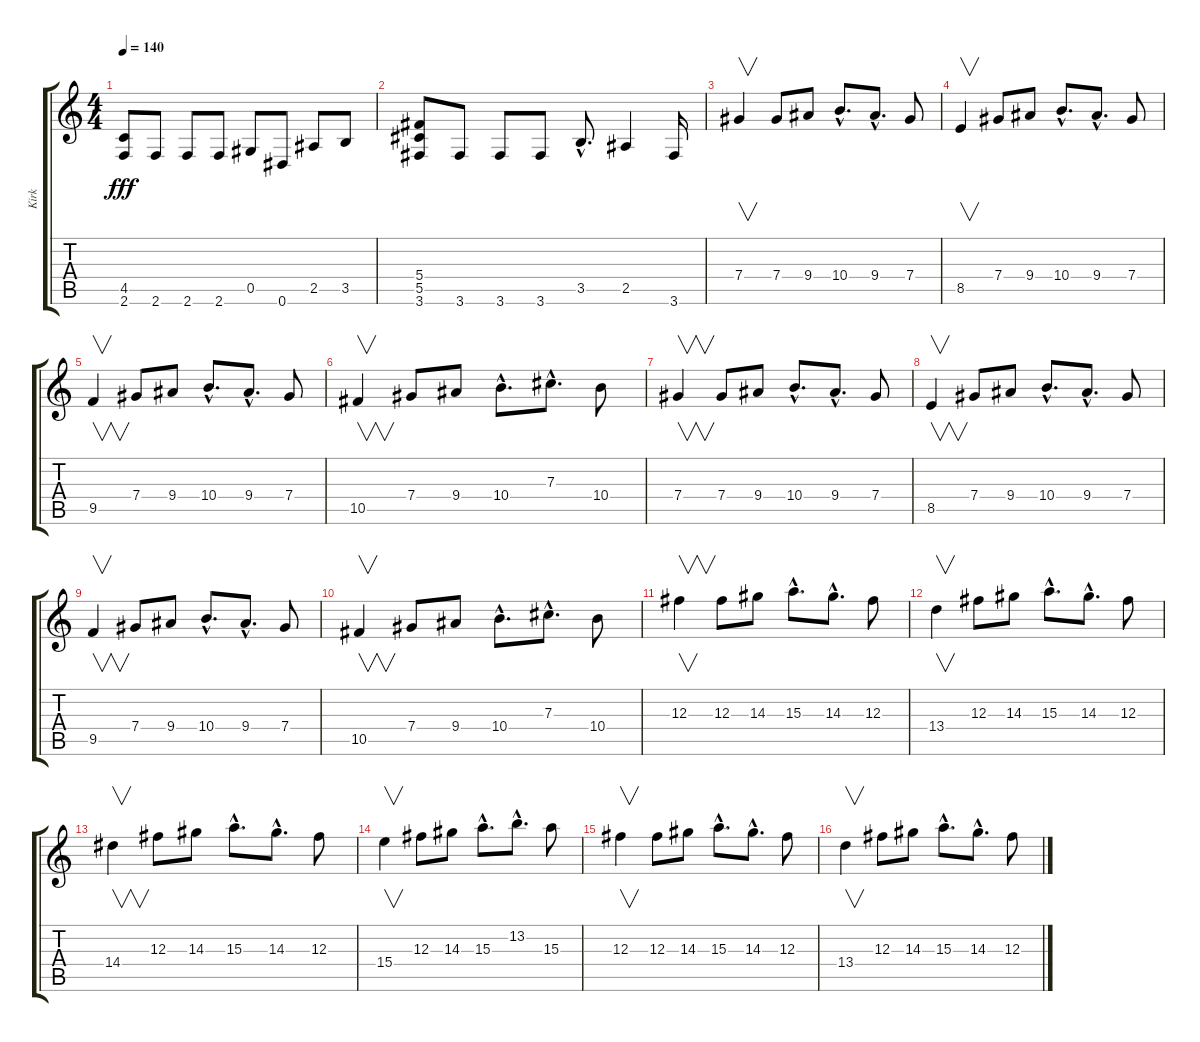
\track ("Kirk " "Kirk ") {instrument distortionguitar}
\staff {score tabs}
\tuning (Eb4 Bb3 Gb3 Db3 Ab2 Eb2) {hide}
\ts (4 4)
\tempo 140
\clef g2
\ks c
(4.5 2.6).8{dy fff} 2.6.8 2.6.8 2.6.8 0.5.8 0.6.8 2.5.8 3.5.8 |
(5.4 5.5 3.6).8 3.6.8 3.6.8 3.6.8 3.5{hac}.8{d} 2.5.4 3.6.16 |
7.4.4{v instrument overdrivenguitar} 7.4.8 9.4.8 10.4{hac}.8{d} 9.4{hac}.8{d} 7.4.8 |
8.5.4{v} 7.4.8 9.4.8 10.4{hac}.8{d} 9.4{hac}.8{d} 7.4.8 |
9.5.4{v} 7.4.8 9.4.8 10.4{hac}.8{d} 9.4{hac}.8{d} 7.4.8 |
10.5.4{v} 7.4.8 9.4.8 10.4{hac}.8{d} 7.3{hac}.8{d} 10.4.8 |
7.4.4{v} 7.4.8 9.4.8 10.4{hac}.8{d} 9.4{hac}.8{d} 7.4.8 |
8.5.4{v} 7.4.8 9.4.8 10.4{hac}.8{d} 9.4{hac}.8{d} 7.4.8 |
9.5.4{v} 7.4.8 9.4.8 10.4{hac}.8{d} 9.4{hac}.8{d} 7.4.8 |
10.5.4{v} 7.4.8 9.4.8 10.4{hac}.8{d} 7.3{hac}.8{d} 10.4.8 |
12.3.4{v} 12.3.8 14.3.8 15.3{hac}.8{d} 14.3{hac}.8{d} 12.3.8 |
13.4.4{v} 12.3.8 14.3.8 15.3{hac}.8{d} 14.3{hac}.8{d} 12.3.8 |
14.4.4{v} 12.3.8 14.3.8 15.3{hac}.8{d} 14.3{hac}.8{d} 12.3.8 |
15.4.4{v} 12.3.8 14.3.8 15.3{hac}.8{d} 13.2{hac}.8{d} 15.3.8 |
12.3.4{v} 12.3.8 14.3.8 15.3{hac}.8{d} 14.3{hac}.8{d} 12.3.8 |
13.4.4{v} 12.3.8 14.3.8 15.3{hac}.8{d} 14.3{hac}.8{d} 12.3.8
